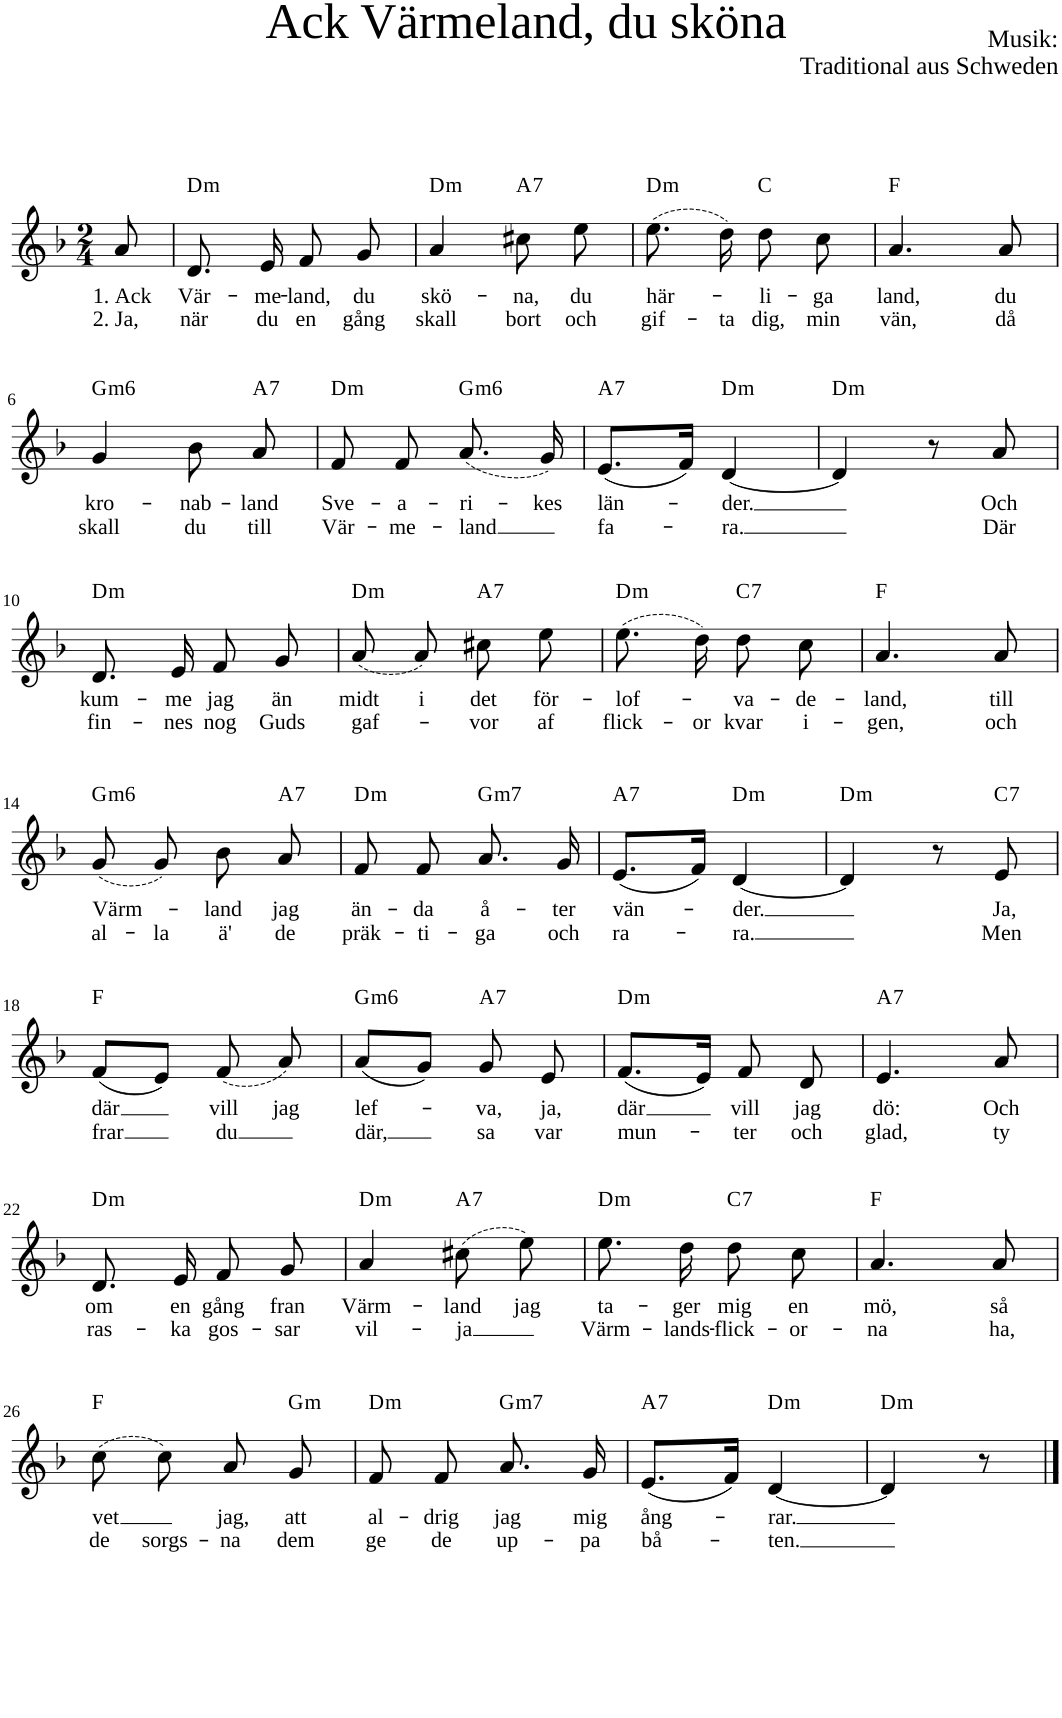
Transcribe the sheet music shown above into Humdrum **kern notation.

**kern	**text	**text	**harte
*part1	*part1	*part1	*part1
*staff1	*staff1	*staff1	*
*I"Gitarre 1	*	*	*
*clefG2	*	*	*
*Trd7c12	*	*	*
*k[b-]	*	*	*
*F:	*	*	*
*M2/4	*	*	*
=1	=1	=1	=1
!	!LO:LY:b	!LO:LY:b	!
8a/	1. Ack	2. Ja,	.
=2	=2	=2	=2
!	!LO:LY:b	!LO:LY:b	!LO:H:kt=m
8.d/	Vär-	när	D:min
!	!LO:LY:b	!LO:LY:b	!
16e/	-me-	du	.
!	!LO:LY:b	!LO:LY:b	!
8f/	-land,	en	.
!	!LO:LY:b	!LO:LY:b	!
8g/	du	gång	.
=3	=3	=3	=3
!	!LO:LY:b	!LO:LY:b	!LO:H:kt=m
4a/	skö-	skall	D:min
!	!LO:LY:b	!LO:LY:b	!LO:H:kt=7
8cc#X\	-na,	bort	A:7
!	!LO:LY:b	!LO:LY:b	!
8ee\	du	och	.
=4	=4	=4	=4
!	!LO:LY:b	!LO:LY:b	!LO:H:kt=m
(8.ee\	här-	gif-	D:min
!	!	!LO:LY:b	!
16dd\)	.	-ta	.
!	!LO:LY:b	!LO:LY:b	!
8dd\	-li-	dig,	C:maj
!	!LO:LY:b	!LO:LY:b	!
8cc\	-ga	min	.
=5	=5	=5	=5
!	!LO:LY:b	!LO:LY:b	!
4.a/	land,	vän,	F:maj
!	!LO:LY:b	!LO:LY:b	!
8a/	du	då	.
!!LO:LB:g=z
=6	=6	=6	=6
!	!LO:LY:b	!LO:LY:b	!LO:H:kt=m6
4g/	kro-	skall	G:min6
!	!LO:LY:b	!LO:LY:b	!
8b-\	-nab-	du	.
!	!LO:LY:b	!LO:LY:b	!LO:H:kt=7
8a/	-land	till	A:7
=7	=7	=7	=7
!	!LO:LY:b	!LO:LY:b	!LO:H:kt=m
8f/	Sve-	Vär-	D:min
!	!LO:LY:b	!LO:LY:b	!
8f/	-a-	-me-	.
!	!LO:LY:b	!LO:LY:b	!LO:H:kt=m6
(8.a/	-ri-	-land	G:min6
!	!LO:LY:b	!	!
16g/)	-kes	.	.
=8	=8	=8	=8
!	!LO:LY:b	!LO:LY:b	!LO:H:kt=7
(8.e/L	län-	fa-	A:7
16f/Jk)	.	.	.
!	!LO:LY:b	!LO:LY:b	!LO:H:kt=m
[4d/	-der.	-ra.	D:min
=9	=9	=9	=9
!	!	!	!LO:H:kt=m
4d/]	.	.	D:min
8r	.	.	.
!	!LO:LY:b	!LO:LY:b	!
8a/	Och	Där	.
!!LO:LB:g=z
=10	=10	=10	=10
!	!LO:LY:b	!LO:LY:b	!LO:H:kt=m
8.d/	kum-	fin-	D:min
!	!LO:LY:b	!LO:LY:b	!
16e/	-me	-nes	.
!	!LO:LY:b	!LO:LY:b	!
8f/	jag	nog	.
!	!LO:LY:b	!LO:LY:b	!
8g/	än	Guds	.
=11	=11	=11	=11
!	!LO:LY:b	!LO:LY:b	!LO:H:kt=m
(8a/	midt	gaf-	D:min
!	!LO:LY:b	!	!
8a/)	i	.	.
!	!LO:LY:b	!LO:LY:b	!LO:H:kt=7
8cc#X\	det	-vor	A:7
!	!LO:LY:b	!LO:LY:b	!
8ee\	för-	af	.
=12	=12	=12	=12
!	!LO:LY:b	!LO:LY:b	!LO:H:kt=m
(8.ee\	-lof-	flick-	D:min
!	!	!LO:LY:b	!
16dd\)	.	-or	.
!	!LO:LY:b	!LO:LY:b	!LO:H:kt=7
8dd\	-va-	kvar	C:7
!	!LO:LY:b	!LO:LY:b	!
8cc\	-de-	i-	.
=13	=13	=13	=13
!	!LO:LY:b	!LO:LY:b	!
4.a/	-land,	-gen,	F:maj
!	!LO:LY:b	!LO:LY:b	!
8a/	till	och	.
!!LO:LB:g=z
=14	=14	=14	=14
!	!LO:LY:b	!LO:LY:b	!LO:H:kt=m6
(8g/	Värm-	al-	G:min6
!	!	!LO:LY:b	!
8g/)	.	-la	.
!	!LO:LY:b	!LO:LY:b	!
8b-\	-land	ä'	.
!	!LO:LY:b	!LO:LY:b	!LO:H:kt=7
8a/	jag	de	A:7
=15	=15	=15	=15
!	!LO:LY:b	!LO:LY:b	!LO:H:kt=m
8f/	än-	präk-	D:min
!	!LO:LY:b	!LO:LY:b	!
8f/	-da	-ti-	.
!	!LO:LY:b	!LO:LY:b	!LO:H:kt=m7
8.a/	å-	-ga	G:min7
!	!LO:LY:b	!LO:LY:b	!
16g/	-ter	och	.
=16	=16	=16	=16
!	!LO:LY:b	!LO:LY:b	!LO:H:kt=7
(8.e/L	vän-	ra-	A:7
16f/Jk)	.	.	.
!	!LO:LY:b	!LO:LY:b	!LO:H:kt=m
[4d/	-der.	-ra.	D:min
=17	=17	=17	=17
!	!	!	!LO:H:kt=m
4d/]	.	.	D:min
8r	.	.	.
!	!LO:LY:b	!LO:LY:b	!LO:H:kt=7
8e/	Ja,	Men	C:7
!!LO:LB:g=z
=18	=18	=18	=18
!	!LO:LY:b	!LO:LY:b	!
(8f/L	där	frar	F:maj
8e/J)	.	.	.
!	!LO:LY:b	!LO:LY:b	!
(8f/	vill	du	.
!	!LO:LY:b	!	!
8a/)	jag	.	.
=19	=19	=19	=19
!	!LO:LY:b	!LO:LY:b	!LO:H:kt=m6
(8a/L	lef-	där,	G:min6
8g/J)	.	.	.
!	!LO:LY:b	!LO:LY:b	!LO:H:kt=7
8g/	-va,	sa	A:7
!	!LO:LY:b	!LO:LY:b	!
8e/	ja,	var	.
=20	=20	=20	=20
!	!LO:LY:b	!LO:LY:b	!LO:H:kt=m
(8.f/L	där	mun-	D:min
16e/Jk)	.	.	.
!	!LO:LY:b	!LO:LY:b	!
8f/	vill	-ter	.
!	!LO:LY:b	!LO:LY:b	!
8d/	jag	och	.
=21	=21	=21	=21
!	!LO:LY:b	!LO:LY:b	!LO:H:kt=7
4.e/	dö:	glad,	A:7
!	!LO:LY:b	!LO:LY:b	!
8a/	Och	ty	.
!!LO:LB:g=z
=22	=22	=22	=22
!	!LO:LY:b	!LO:LY:b	!LO:H:kt=m
8.d/	om	ras-	D:min
!	!LO:LY:b	!LO:LY:b	!
16e/	en	-ka	.
!	!LO:LY:b	!LO:LY:b	!
8f/	gång	gos-	.
!	!LO:LY:b	!LO:LY:b	!
8g/	fran	-sar	.
=23	=23	=23	=23
!	!LO:LY:b	!LO:LY:b	!LO:H:kt=m
4a/	Värm-	vil-	D:min
!	!LO:LY:b	!LO:LY:b	!LO:H:kt=7
(8cc#X\	-land	-ja	A:7
!	!LO:LY:b	!	!
8ee\)	jag	.	.
=24	=24	=24	=24
!	!LO:LY:b	!LO:LY:b	!LO:H:kt=m
8.ee\	ta-	Värm-	D:min
!	!LO:LY:b	!LO:LY:b	!
16dd\	-ger	-lands-	.
!	!LO:LY:b	!LO:LY:b	!LO:H:kt=7
8dd\	mig	-flick-	C:7
!	!LO:LY:b	!LO:LY:b	!
8cc\	en	-or-	.
=25	=25	=25	=25
!	!LO:LY:b	!LO:LY:b	!
4.a/	mö,	-na	F:maj
!	!LO:LY:b	!LO:LY:b	!
8a/	så	ha,	.
!!LO:LB:g=z
=26	=26	=26	=26
!	!LO:LY:b	!LO:LY:b	!
(8cc\	vet	de	F:maj
!	!	!LO:LY:b	!
8cc\)	.	sorgs-	.
!	!LO:LY:b	!LO:LY:b	!
8a/	jag,	-na	.
!	!LO:LY:b	!LO:LY:b	!LO:H:kt=m
8g/	att	dem	G:min
=27	=27	=27	=27
!	!LO:LY:b	!LO:LY:b	!LO:H:kt=m
8f/	al-	ge	D:min
!	!LO:LY:b	!LO:LY:b	!
8f/	-drig	de	.
!	!LO:LY:b	!LO:LY:b	!LO:H:kt=m7
8.a/	jag	up-	G:min7
!	!LO:LY:b	!LO:LY:b	!
16g/	mig	-pa	.
=28	=28	=28	=28
!	!LO:LY:b	!LO:LY:b	!LO:H:kt=7
(8.e/L	ång-	bå-	A:7
16f/Jk)	.	.	.
!	!LO:LY:b	!LO:LY:b	!LO:H:kt=m
[4d/	-rar.	-ten.	D:min
=29	=29	=29	=29
!	!	!	!LO:H:kt=m
4d/]	.	.	D:min
8r	.	.	.
==	==	==	==
*-	*-	*-	*-
